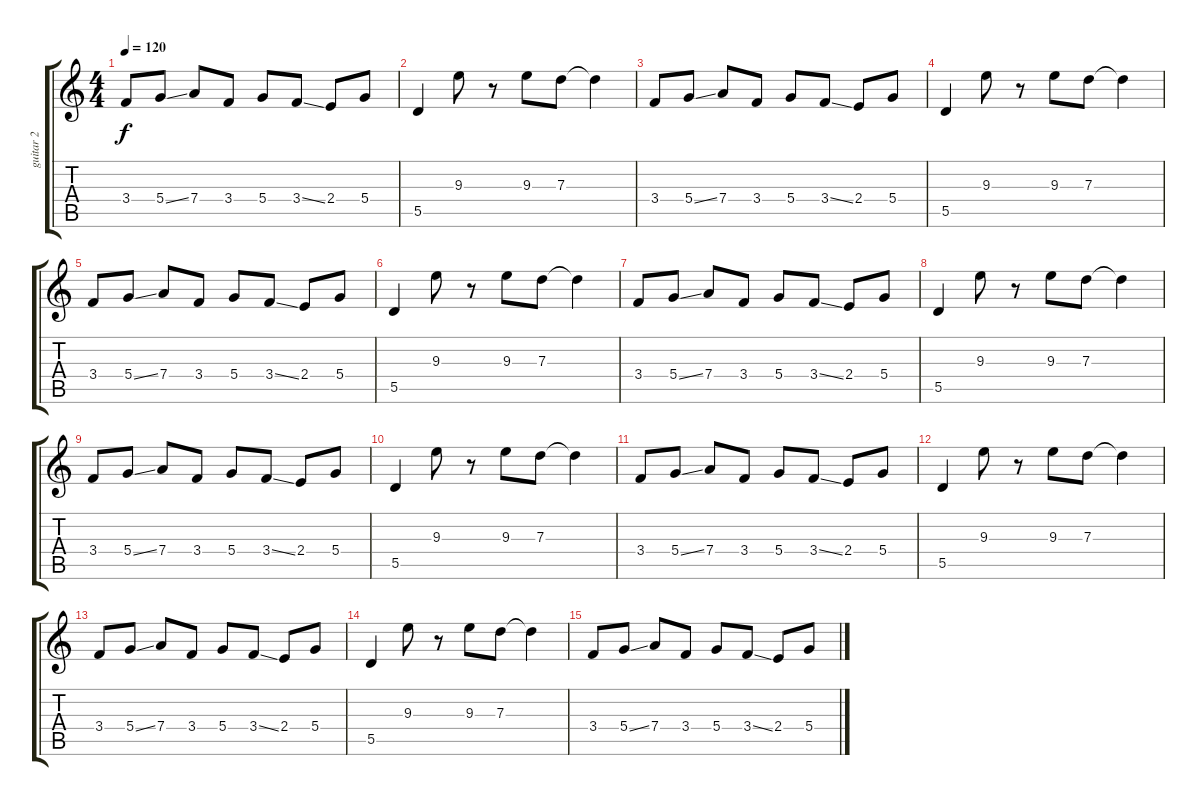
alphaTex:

\track ("guitar 2" "guitar 2") {instrument overdrivenguitar}
\staff {score tabs}
\tuning (E4 B3 G3 D3 A2 E2) {hide}
\ts (4 4)
\tempo 120
\clef g2
\ks c
3.4.8{dy f} 5.4{ss}.8 7.4.8 3.4.8 5.4.8 3.4{ss}.8 2.4.8 5.4.8 |
5.5.4 9.3.8 r.8 9.3.8 7.3.8 7.3{t}.4 |
3.4.8 5.4{ss}.8 7.4.8 3.4.8 5.4.8 3.4{ss}.8 2.4.8 5.4.8 |
5.5.4 9.3.8 r.8 9.3.8 7.3.8 7.3{t}.4 |
3.4.8 5.4{ss}.8 7.4.8 3.4.8 5.4.8 3.4{ss}.8 2.4.8 5.4.8 |
5.5.4 9.3.8 r.8 9.3.8 7.3.8 7.3{t}.4 |
3.4.8 5.4{ss}.8 7.4.8 3.4.8 5.4.8 3.4{ss}.8 2.4.8 5.4.8 |
5.5.4 9.3.8 r.8 9.3.8 7.3.8 7.3{t}.4 |
3.4.8 5.4{ss}.8 7.4.8 3.4.8 5.4.8 3.4{ss}.8 2.4.8 5.4.8 |
5.5.4 9.3.8 r.8 9.3.8 7.3.8 7.3{t}.4 |
3.4.8 5.4{ss}.8 7.4.8 3.4.8 5.4.8 3.4{ss}.8 2.4.8 5.4.8 |
5.5.4 9.3.8 r.8 9.3.8 7.3.8 7.3{t}.4 |
3.4.8 5.4{ss}.8 7.4.8 3.4.8 5.4.8 3.4{ss}.8 2.4.8 5.4.8 |
5.5.4 9.3.8 r.8 9.3.8 7.3.8 7.3{t}.4 |
3.4.8 5.4{ss}.8 7.4.8 3.4.8 5.4.8 3.4{ss}.8 2.4.8 5.4.8
